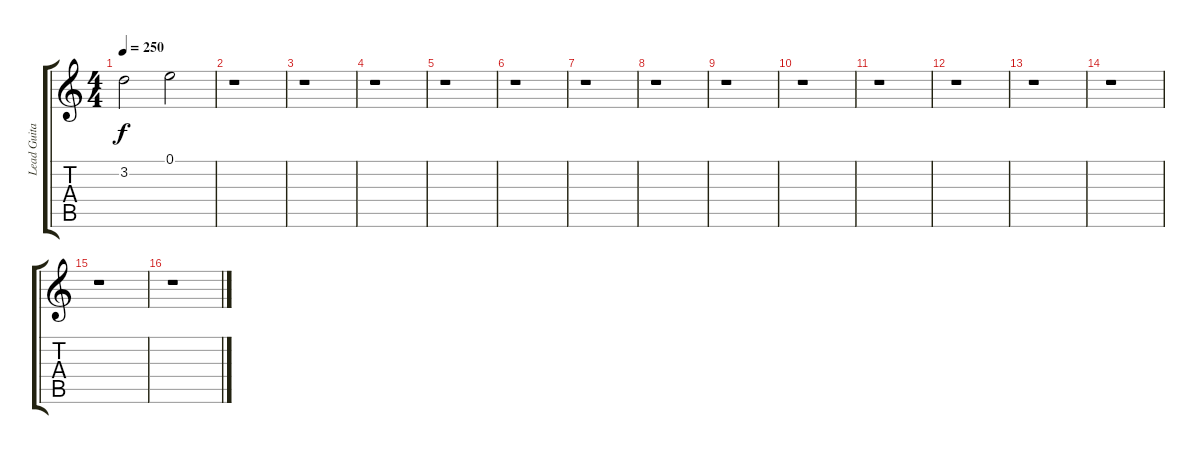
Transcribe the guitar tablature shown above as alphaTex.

\track ("Lead Guitar" "Lead Guita") {instrument overdrivenguitar}
\staff {score tabs}
\tuning (E4 B3 G3 D3 A2 E2) {hide}
\ts (4 4)
\tempo 250
\clef g2
\ks c
3.2{t}.2{dy f} 0.1.2 |
r.1 |
r.1 |
r.1 |
r.1 |
r.1 |
r.1 |
r.1 |
r.1 |
r.1 |
r.1 |
r.1 |
r.1 |
r.1 |
r.1 |
r.1
